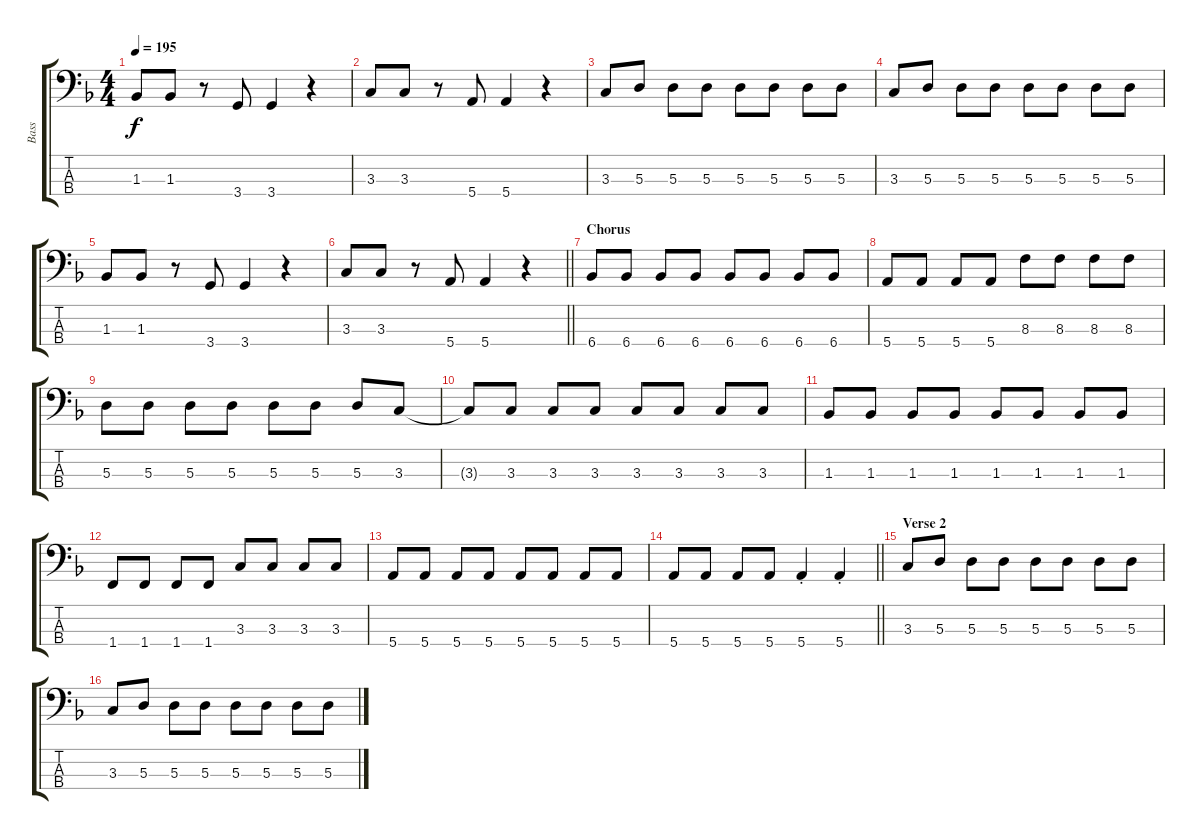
\track ("Bass" "Bass") {instrument electricbasspick}
\staff {score tabs}
\tuning (G2 D2 A1 E1) {hide}
\ts (4 4)
\tempo 195
\clef f4
\ks f
1.3.8{dy f} 1.3.8 r.8 3.4.8 3.4.4 r.4 |
3.3.8 3.3.8 r.8 5.4.8 5.4.4 r.4 |
3.3.8 5.3.8 5.3.8 5.3.8 5.3.8 5.3.8 5.3.8 5.3.8 |
3.3.8 5.3.8 5.3.8 5.3.8 5.3.8 5.3.8 5.3.8 5.3.8 |
1.3.8 1.3.8 r.8 3.4.8 3.4.4 r.4 |
\barLineRight lightlight
3.3.8 3.3.8 r.8 5.4.8 5.4.4 r.4 |
\section ("" "Chorus")
6.4.8 6.4.8 6.4.8 6.4.8 6.4.8 6.4.8 6.4.8 6.4.8 |
5.4.8 5.4.8 5.4.8 5.4.8 8.3.8 8.3.8 8.3.8 8.3.8 |
5.3.8 5.3.8 5.3.8 5.3.8 5.3.8 5.3.8 5.3.8 3.3.8 |
3.3{t}.8 3.3.8 3.3.8 3.3.8 3.3.8 3.3.8 3.3.8 3.3.8 |
1.3.8 1.3.8 1.3.8 1.3.8 1.3.8 1.3.8 1.3.8 1.3.8 |
1.4.8 1.4.8 1.4.8 1.4.8 3.3.8 3.3.8 3.3.8 3.3.8 |
5.4.8 5.4.8 5.4.8 5.4.8 5.4.8 5.4.8 5.4.8 5.4.8 |
\barLineRight lightlight
5.4.8 5.4.8 5.4.8 5.4.8 5.4{st}.4 5.4{st}.4 |
\section ("" "Verse 2")
3.3.8 5.3.8 5.3.8 5.3.8 5.3.8 5.3.8 5.3.8 5.3.8 |
3.3.8 5.3.8 5.3.8 5.3.8 5.3.8 5.3.8 5.3.8 5.3.8
